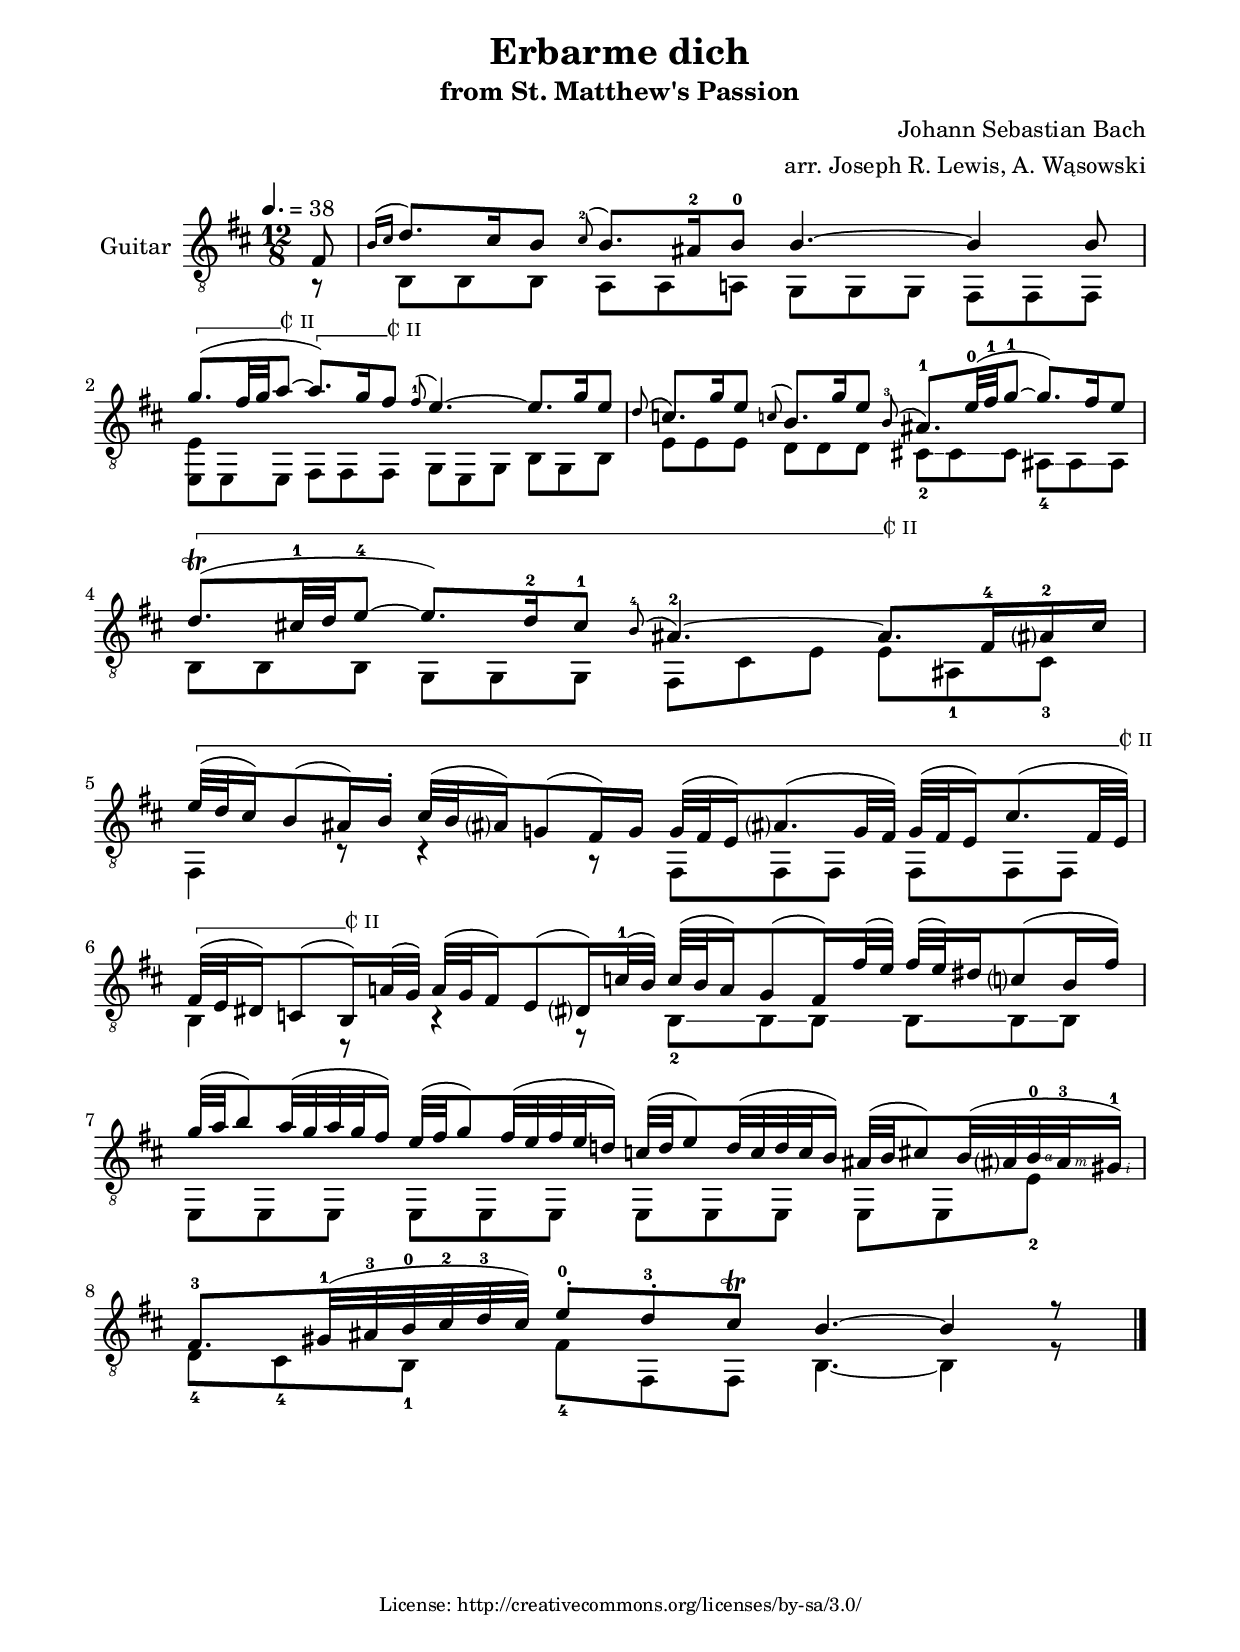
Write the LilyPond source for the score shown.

%%%%%%%%%%%%%%%%%%%%%%%%%%%%%%%%%%%%%%%%%%%%
%% %%%%%%%  Cut here ----- Start 'bbarred.ly'

%% C with slash -------------------------------
cWithSlash = \markup {
  \combine \roman C \translate #'(0.6 . -0.4) \draw-line #'(0 . 2.0)
}
%% Span -----------------------------------
%% Syntax: \bbarre #"text" { notes } - text = any number of box
bbarre =
#(define-music-function (barre location str music) (string? ly:music?)
   (let ((elts (extract-named-music music '(NoteEvent EventChord))))
     (if (pair? elts)
         (let ((first-element (first elts))
               (last-element (last elts)))
           (set! (ly:music-property first-element 'articulations)
                 (cons (make-music 'TextSpanEvent 'span-direction -1)
                       (ly:music-property first-element 'articulations)))
           (set! (ly:music-property last-element 'articulations)
                 (cons (make-music 'TextSpanEvent 'span-direction 1)
                       (ly:music-property last-element 'articulations))))))
   #{
       \once \override TextSpanner #'font-size = #-2
       \once \override TextSpanner #'font-shape = #'upright
       \once \override TextSpanner #'staff-padding = #3
       \once \override TextSpanner #'style = #'line
       \once \override TextSpanner #'to-barline = ##f
       \once \override TextSpanner #'bound-details =
            #`((left
                (text . ,#{ \markup { \draw-line #'( 0 . -.5) } #})
                (Y . 0)
                (padding . 0.25)
                (attach-dir . -2))
               (right
                (text . ,#{ \markup { \cWithSlash #str } #})
                (Y . 0)
                (padding . 0.25)
                (attach-dir . 2)))
%% uncomment this line for make full barred
       % \once  \override TextSpanner #'bound-details #'left #'text =  \markup { "B" #str }
       $music
   #})

%% %%%%%%%  Cut here ----- End 'bbarred.ly'
%% Copy and change the last line for full barred. Rename in 'fbarred.ly'
%%%%%%%%%%%%%%%%%%%%%%%%%%%%%%%%%%%%%%%%%%%%

%%%%%%%%%%%%%%%%%%%%%%%%%%%%%%%%%%%%%%%%%%%%
%% %%%%%%%  Cut here ----- Start 'bbarred.ly'

%% C with slash -------------------------------
cWithSlash = \markup {
  \combine \roman C \translate #'(0.6 . -0.4) \draw-line #'(0 . 2.0)
}
%% Span -----------------------------------
%% Syntax: \bbarre #"text" { notes } - text = any number of box
fbarre =
#(define-music-function (barre location str music) (string? ly:music?)
   (let ((elts (extract-named-music music '(NoteEvent EventChord))))
     (if (pair? elts)
         (let ((first-element (first elts))
               (last-element (last elts)))
           (set! (ly:music-property first-element 'articulations)
                 (cons (make-music 'TextSpanEvent 'span-direction -1)
                       (ly:music-property first-element 'articulations)))
           (set! (ly:music-property last-element 'articulations)
                 (cons (make-music 'TextSpanEvent 'span-direction 1)
                       (ly:music-property last-element 'articulations))))))
   #{
       \once \override TextSpanner #'font-size = #-2
       \once \override TextSpanner #'font-shape = #'upright
       \once \override TextSpanner #'staff-padding = #3
       \once \override TextSpanner #'style = #'line
       \once \override TextSpanner #'to-barline = ##f
       \once \override TextSpanner #'bound-details =
            #`((left
                (text . ,#{ \markup { \draw-line #'( 0 . -.5) } #})
                (Y . 0)
                (padding . 0.25)
                (attach-dir . -2))
               (right
                (text . ,#{ \markup { \cWithSlash #str } #})
                (Y . 0)
                (padding . 0.25)
                (attach-dir . 2)))
%% uncomment this line for make full barred
       \once  \override TextSpanner #'bound-details #'left #'text =  \markup { "B" #str }
       $music
   #})

%% %%%%%%%  Cut here ----- End 'bbarred.ly'
%% Copy and change the last line for full barred. Rename in 'fbarred.ly'
%%%%%%%%%%%%%%%%%%%%%%%%%%%%%%%%%%%%%%%%%%%%

%\version "2.12.3-1"
\version "2.16.2"
\paper {
        ragged-right = ##f
        left-margin = 16\mm
        right-margin = 16\mm
        top-margin = 12\mm
        bottom-margin = 16\mm
} 
\header {
  title = "Erbarme dich"
  subtitle = \markup \center-column { "from St. Matthew's Passion" } 
  composer = "Johann Sebastian Bach"
  arranger = "arr. Joseph R. Lewis, A. Wąsowski"
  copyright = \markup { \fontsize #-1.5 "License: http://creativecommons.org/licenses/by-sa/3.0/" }
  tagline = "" %remove
} %end header


guitarUpperVoice = \relative c {
	\set Staff.instrumentName = "Guitar"
	\set Staff.midiInstrument = "acoustic guitar (nylon)"
	\voiceOne 
	\clef "G_8"
	\key b \minor
	\time 12/8
	
	\partial 8 fis8
	\acciaccatura { b16[ cis] } d8. \stemUp cis16 b8 \appoggiatura cis-2 b8. ais16-2 b8-0 b4. ~ b4 b8
	\slurUp g'8. [( fis32 g a8] ~ a8.) g16 fis8 \appoggiatura fis-1 e4. ~ e8. g16 e8
	\appoggiatura d c!8. g'16 e8 \appoggiatura c! b8. g'16 e8 \appoggiatura b-3 ais8.[-1 \slurUp e'32(-0 fis-1 g8]-1 ~ g8.) fis16 e8
	d8.( \trill cis32-1 d  e8-4 ~ e8.) d16-2 cis8-1 \appoggiatura b-4 ais4.-2 ~ ais8. fis16-4 ais?-2 cis
	\bbarre #"II" { e32[( d cis16) b8( ais16) b-.] cis32[( b ais?16) g!8( fis16) g] g32[( fis e16) ais?8.( g32 fis)] g[( fis e16) cis'8.( fis,32 e)] }
	\bbarre #"II" { fis32[( e dis16) c8( b16) } a'32( g)] a[( g fis16) e8( dis?16) c'32-1( b)] c[( b a16) g8( fis16) fis'32( e)] fis[( e) dis16) c?8( b16 fis')]
	g32[( a b8) a32( g a g fis16)] e32[( fis g8) fis32( e fis e d16)] c32[( d e8) d32( c d c b16)] ais32[( b cis8) b32(ais? b-0\rightHandFinger #4 ais-3\rightHandFinger #3 gis16\rightHandFinger #2)]-1
	fis8.-3 gis32(-1 ais-3 b-0 cis-2 d-3 cis) e8-.-0 d-.-3 cis \trill b4. ~ b4 r8 
        
\bar "|."

}
guitarLowerVoice = \relative c {
	\voiceTwo 
	\partial 8 r8
	\override Fingering #'staff-padding = #'()
	b b b a a a g g g fis fis fis | 
	  \bbarre #"II" { << \new VoiceA {
	     e
	     }
	     \new VoiceB {
	     e'
	     }
	  >>  e, e } \bbarre #"II" { fis fis fis } g e g b g b
	e e e d d d cis-2 \glissando cis \glissando cis ais-4 \glissando ais \glissando ais 
	\bbarre #"II" { b b b g g g fis cis' e e } ais,-1 cis-3 
	fis,4 r8 r4 r8 fis fis fis fis fis fis 
	b4 r8 r4 r8 b-2 \glissando b \glissando b \glissando b \glissando b \glissando b
	e, e e e e e e e e e e e'-2
   d-4 cis-4 b-1 fis'-4 fis, fis b4. ~ b4 r8 
}
guitar = \simultaneous {
        \accidentalStyle modern
        \tempo 4. = 38
	\context Voice="guitarUpperVoice" \guitarUpperVoice
	\context Voice="guitarLowerVoice" \guitarLowerVoice
}
\score {
	\simultaneous {
		\context Staff="guitar" \guitar
}

\midi	{
	tempoWholesPerMinute = #(ly:make-moment 84 8)

} % end midi

\layout {
	
	}

}
